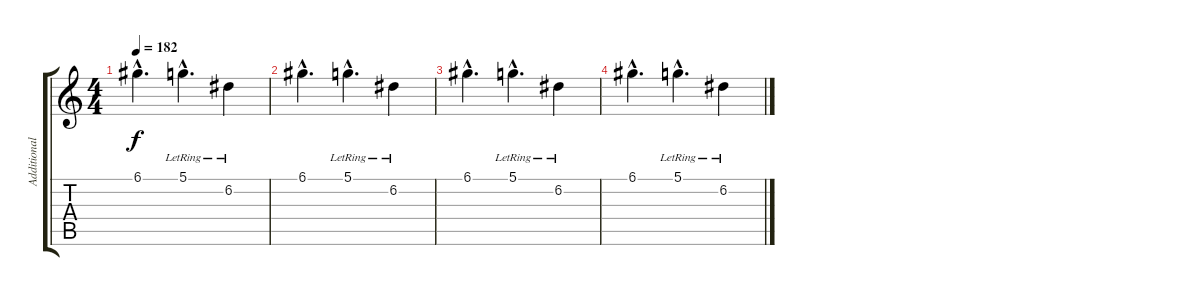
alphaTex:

\track ("Additional Guitar 2" "Additional") {instrument electricguitarclean}
\staff {score tabs}
\tuning (D4 A3 F3 C3 G2 C2) {hide}
\ts (4 4)
\tempo 182
\clef g2
\ks c
6.1{hac}.4{d dy f} 5.1{hac lr}.4{d} 6.2{lr}.4 |
6.1{hac}.4{d} 5.1{hac lr}.4{d} 6.2{lr}.4 |
6.1{hac}.4{d} 5.1{hac lr}.4{d} 6.2{lr}.4 |
6.1{hac}.4{d} 5.1{hac lr}.4{d} 6.2{lr}.4
